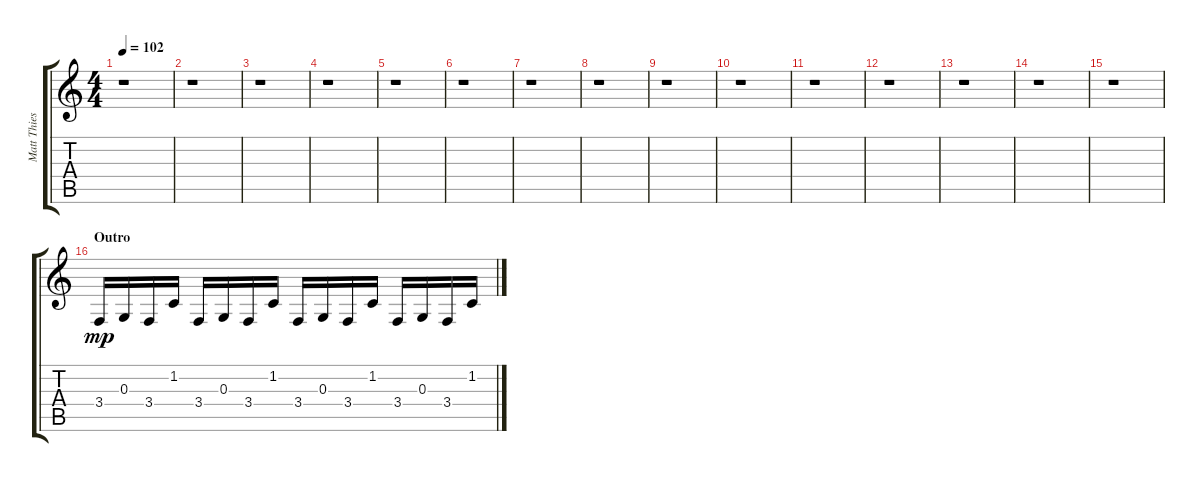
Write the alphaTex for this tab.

\track ("Matt Thiessen (Piano R/H)" "Matt Thies") {instrument brightacousticpiano}
\staff {score tabs}
\tuning (E4 B3 G3 D3 A2 E2) {hide}
\ts (4 4)
\tempo 102
\clef g2
\ks c
r.1{dy f} |
r.1 |
r.1 |
r.1 |
r.1 |
r.1 |
r.1 |
r.1 |
r.1 |
r.1 |
r.1 |
r.1 |
r.1 |
r.1 |
r.1 |
\section ("" "Outro")
3.4.16{dy mp} 0.3.16 3.4.16 1.2.16 3.4.16 0.3.16 3.4.16 1.2.16 3.4.16 0.3.16 3.4.16 1.2.16 3.4.16 0.3.16 3.4.16 1.2.16
